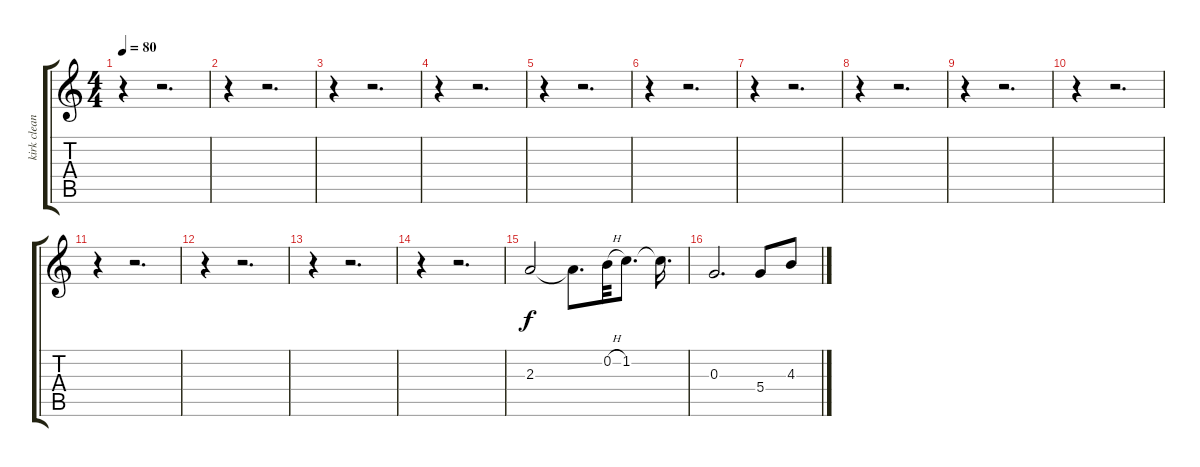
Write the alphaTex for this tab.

\track ("kirk clean" "kirk clean") {instrument electricguitarclean}
\staff {score tabs}
\tuning (E4 B3 G3 D3 A2 E2) {hide}
\ts (4 4)
\tempo 80
\clef g2
\ks c
r.4{dy f} r.2{d} |
r.4 r.2{d} |
r.4 r.2{d} |
r.4 r.2{d} |
r.4 r.2{d} |
r.4 r.2{d} |
r.4 r.2{d} |
r.4 r.2{d} |
r.4 r.2{d} |
r.4 r.2{d} |
r.4 r.2{d} |
r.4 r.2{d} |
r.4 r.2{d} |
r.4 r.2{d} |
2.3.2 2.3{t}.8{d} 0.2{h}.32 1.2.8{d} 1.2{t}.16{d} |
0.3.2{d} 5.4.8 4.3.8
